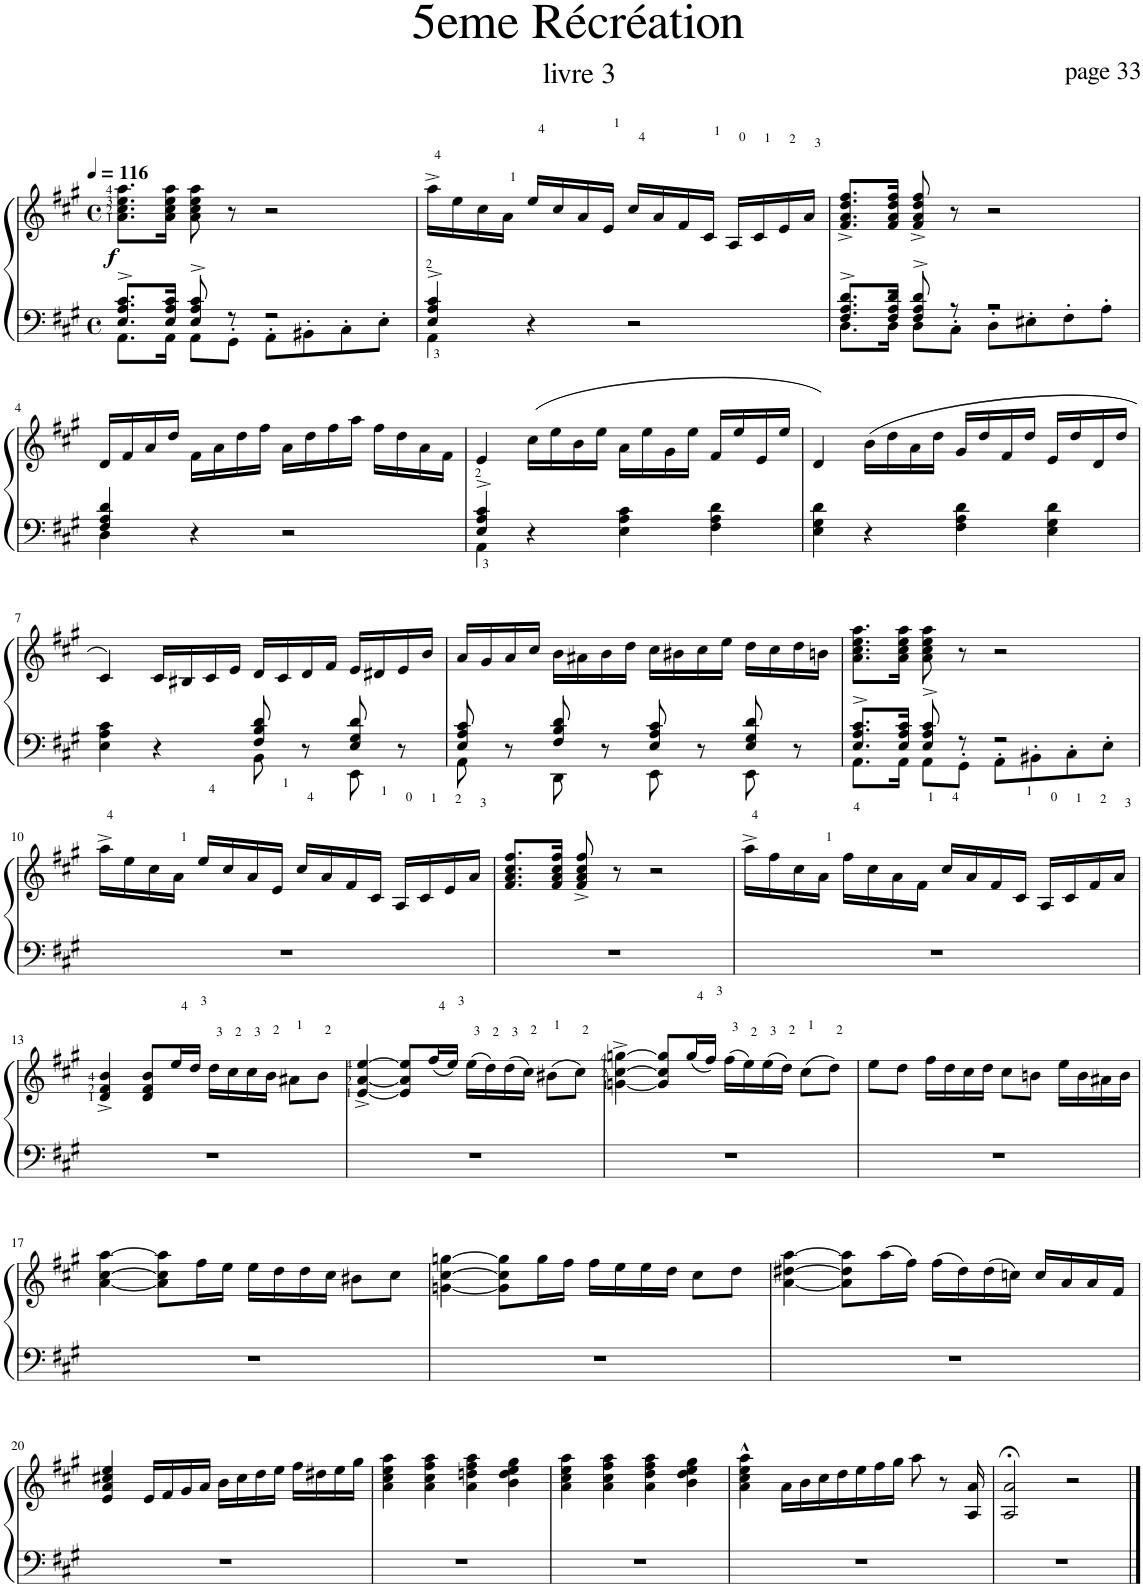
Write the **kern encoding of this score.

**kern	**kern	**dynam
*part1	*part1	*part1
*staff2	*staff1	*staff1/2
*I"Accordéon	*	*
*I'Acc.	*	*
*clefF4	*clefG2	*
*k[f#c#g#]	*k[f#c#g#]	*
*M4/4	*M4/4	*
*met(c)	*met(c)	*
*MM116	*MM116	*
=1	=1	=1
*^	*	*
!	!	!	!LO:DY:b
8.E/^ 8.A/^ 8.c#/^L	8.AA\L	8.a\ 8.cc#\ 8.ee\ 8.aa\L	f
16E/ 16A/ 16c#/Jk	16AA\Jk	16a\ 16cc#\ 16ee\ 16aa\Jk	.
8E/^ 8A/^ 8c#/^	8AA\L	8a\ 8cc#\ 8ee\ 8aa\	.
8r	8GG#'>\J	8r	.
2r	8AA'>\L	2r	.
.	8BB#X'>\	.	.
.	8C#'>\	.	.
.	8E'>\J	.	.
=2	=2	=2	=2
4E/^ 4A/^ 4c#/^	4AA\	16aa^\LL	.
.	.	16ee\	.
.	.	16cc#\	.
.	.	16a\JJ	.
4r	2.ryy	16ee/LL	.
.	.	16cc#/	.
.	.	16a/	.
.	.	16e/JJ	.
2r	.	16cc#/LL	.
.	.	16a/	.
.	.	16f#/	.
.	.	16c#/JJ	.
.	.	16A/LL	.
.	.	16c#/	.
.	.	16e/	.
.	.	16a/JJ	.
=3	=3	=3	=3
8.F#/^ 8.A/^ 8.d/^L	8.D\L	8.f#/^ 8.a/^ 8.dd/^ 8.ff#/^L	.
16F#/ 16A/ 16d/Jk	16D\Jk	16f#/ 16a/ 16dd/ 16ff#/Jk	.
8F#/^ 8A/^ 8d/^	8D\L	8f#/^ 8a/^ 8dd/^ 8ff#/^	.
8r	8C#'>\J	8r	.
2r	8D'>\L	2r	.
.	8E#X'>\	.	.
.	8F#'>\	.	.
.	8A'>\J	.	.
!!LO:LB:g=z
=4	=4	=4	=4
4F#/ 4A/ 4d/	4D\	16d/LL	.
.	.	16f#/	.
.	.	16a/	.
.	.	16dd/JJ	.
4r	2.ryy	16f#\LL	.
.	.	16a\	.
.	.	16dd\	.
.	.	16ff#\JJ	.
2r	.	16a\LL	.
.	.	16dd\	.
.	.	16ff#\	.
.	.	16aa\JJ	.
.	.	16ff#\LL	.
.	.	16dd\	.
.	.	16a\	.
.	.	16f#\JJ	.
=5	=5	=5	=5
4E/^ 4A/^ 4c#/^	4AA\	4e/	.
4r	2.ryy	(16cc#\LL	.
.	.	16ee\	.
.	.	16b\	.
.	.	16ee\JJ	.
4E\ 4A\ 4c#\	.	16a\LL	.
.	.	16ee\	.
.	.	16g#\	.
.	.	16ee\JJ	.
4F#\ 4A\ 4d\	.	16f#/LL	.
.	.	16ee/	.
.	.	16e/	.
.	.	16ee/JJ	.
*v	*v	*	*
=6	=6	=6
4E\ 4G#\ 4d\	4d/)	.
4r	(16b\LL	.
.	16dd\	.
.	16a\	.
.	16dd\JJ	.
4F#\ 4A\ 4d\	16g#/LL	.
.	16dd/	.
.	16f#/	.
.	16dd/JJ	.
4E\ 4G#\ 4d\	16e/LL	.
.	16dd/	.
.	16d/	.
.	16dd/JJ	.
!!LO:LB:g=z
=7	=7	=7
*^	*	*
4E\ 4A\ 4c#\	2ryy	4c#/)	.
4r	.	16c#/LL	.
.	.	16B#X/	.
.	.	16c#/	.
.	.	16e/JJ	.
8F#/ 8B/ 8d/	8BB\	16d/LL	.
.	.	16c#/	.
8r	8ryy	16d/	.
.	.	16f#/JJ	.
8E/ 8G#/ 8d/	8EE\	16e/LL	.
.	.	16d#X/	.
8r	8ryy	16e/	.
.	.	16b/JJ	.
=8	=8	=8	=8
8E/ 8A/ 8c#/	8AA\	16a/LL	.
.	.	16g#/	.
8r	8ryy	16a/	.
.	.	16cc#/JJ	.
8F#/ 8B/ 8d/	8DD\	16b\LL	.
.	.	16a#X\	.
8r	8ryy	16b\	.
.	.	16dd\JJ	.
8E/ 8A/ 8c#/	8EE\	16cc#\LL	.
.	.	16b#X\	.
8r	8ryy	16cc#\	.
.	.	16ee\JJ	.
8E/ 8G#/ 8d/	8EE\	16dd\LL	.
.	.	16cc#\	.
8r	8ryy	16dd\	.
.	.	16bn\JJ	.
=9	=9	=9	=9
8.E/^ 8.A/^ 8.c#/^L	8.AA\L	8.a\ 8.cc#\ 8.ee\ 8.aa\L	.
16E/ 16A/ 16c#/Jk	16AA\Jk	16a\ 16cc#\ 16ee\ 16aa\Jk	.
8E/^ 8A/^ 8c#/^	8AA\L	8a\ 8cc#\ 8ee\ 8aa\	.
8r	8GG#'>\J	8r	.
2r	8AA'>\L	2r	.
.	8BB#X'>\	.	.
.	8C#'>\	.	.
.	8E'>\J	.	.
*v	*v	*	*
!!LO:LB:g=z
=10	=10	=10
1r	16aa^\LL	.
.	16ee\	.
.	16cc#\	.
.	16a\JJ	.
.	16ee/LL	.
.	16cc#/	.
.	16a/	.
.	16e/JJ	.
.	16cc#/LL	.
.	16a/	.
.	16f#/	.
.	16c#/JJ	.
.	16A/LL	.
.	16c#/	.
.	16e/	.
.	16a/JJ	.
=11	=11	=11
1r	8.f#/ 8.a/ 8.cc#/ 8.ff#/L	.
.	16f#/ 16a/ 16cc#/ 16ff#/Jk	.
.	8f#/^ 8a/^ 8cc#/^ 8ff#/^	.
.	8r	.
.	2r	.
=12	=12	=12
1r	16aa^\LL	.
.	16ff#\	.
.	16cc#\	.
.	16a\JJ	.
.	16ff#\LL	.
.	16cc#\	.
.	16a\	.
.	16f#\JJ	.
.	16cc#/LL	.
.	16a/	.
.	16f#/	.
.	16c#/JJ	.
.	16A/LL	.
.	16c#/	.
.	16f#/	.
.	16a/JJ	.
!!LO:LB:g=z
=13	=13	=13
1r	4d/^ 4f#/^ 4b/^	.
.	8d/ 8f#/ 8b/L	.
.	16ee/L	.
.	16dd/JJ	.
.	16dd\LL	.
.	16cc#\	.
.	16cc#\	.
.	16b\JJ	.
.	8a#X\L	.
.	8b\J	.
=14	=14	=14
1r	[4e/^ [4a/^ [4ee/^	.
.	8e/] 8a/] 8ee/]L	.
.	(16ff#/L	.
.	16ee/JJ)	.
.	(16ee\LL	.
.	16dd\)	.
.	(16dd\	.
.	16cc#\JJ)	.
.	(8b#X\L	.
.	8cc#\J)	.
=15	=15	=15
1r	[4gn\^ [4cc#\^ [4ggn\^	.
.	8g/] 8cc#/] 8gg/]L	.
.	(16gg/L	.
.	16ff#/JJ)	.
.	(16ff#\LL	.
.	16ee\)	.
.	(16ee\	.
.	16dd\JJ)	.
.	(8cc#\L	.
.	8dd\J)	.
=16	=16	=16
1r	8ee\L	.
.	8dd\J	.
.	16ff#\LL	.
.	16dd\	.
.	16cc#\	.
.	16dd\JJ	.
.	8cc#\L	.
.	8bn\J	.
.	16ee\LL	.
.	16b\	.
.	16a#X\	.
.	16b\JJ	.
!!LO:LB:g=z
=17	=17	=17
1r	[4a\ [4cc#\ [4aa\	.
.	8a\] 8cc#\] 8aa\]L	.
.	16ff#\L	.
.	16ee\JJ	.
.	16ee\LL	.
.	16dd\	.
.	16dd\	.
.	16cc#\JJ	.
.	8b#X\L	.
.	8cc#\J	.
=18	=18	=18
1r	[4gn\ [4cc#\ [4ggn\	.
.	8g\] 8cc#\] 8gg\]L	.
.	16gg\L	.
.	16ff#\JJ	.
.	16ff#\LL	.
.	16ee\	.
.	16ee\	.
.	16dd\JJ	.
.	8cc#\L	.
.	8dd\J	.
=19	=19	=19
1r	[4a\ [4dd#X\ [4aa\	.
.	8a\] 8dd#\] 8aa\]L	.
.	(16aa\L	.
.	16ff#\JJ)	.
.	(16ff#\LL	.
.	16dd#\)	.
.	(16dd#\	.
.	16ccn\JJ)	.
.	16cc/LL	.
.	16a/	.
.	16a/	.
.	16f#/JJ	.
!!LO:LB:g=z
=20	=20	=20
1r	4e/ 4a/ 4cc#X/ 4ee/	.
.	16e/LL	.
.	16f#/	.
.	16g#/	.
.	16a/JJ	.
.	16b\LL	.
.	16cc#\	.
.	16dd\	.
.	16ee\JJ	.
.	16ff#\LL	.
.	16dd#X\	.
.	16ee\	.
.	16gg#\JJ	.
=21	=21	=21
1r	4a\ 4cc#\ 4ee\ 4aa\	.
.	4a\ 4cc#\ 4ff#\ 4aa\	.
.	4a\ 4ddn\ 4ff#\ 4aa\	.
.	4b\ 4dd\ 4ee\ 4gg#\	.
=22	=22	=22
1r	4a\ 4cc#\ 4ee\ 4aa\	.
.	4a\ 4cc#\ 4ff#\ 4aa\	.
.	4a\ 4dd\ 4ff#\ 4aa\	.
.	4b\ 4dd\ 4ee\ 4gg#\	.
=23	=23	=23
1r	4a\^^ 4cc#\^^ 4ee\^^ 4aa\^^	.
.	16a\LL	.
.	16b\	.
.	16cc#\	.
.	16dd\	.
.	16ee\	.
.	16ff#\	.
.	16gg#\JJ	.
.	8aa\	.
.	8r	.
.	16A/ 16a/	.
=24	=24	=24
1r	2A/;< 2a/;<	.
.	2r	.
==	==	==
*-	*-	*-
